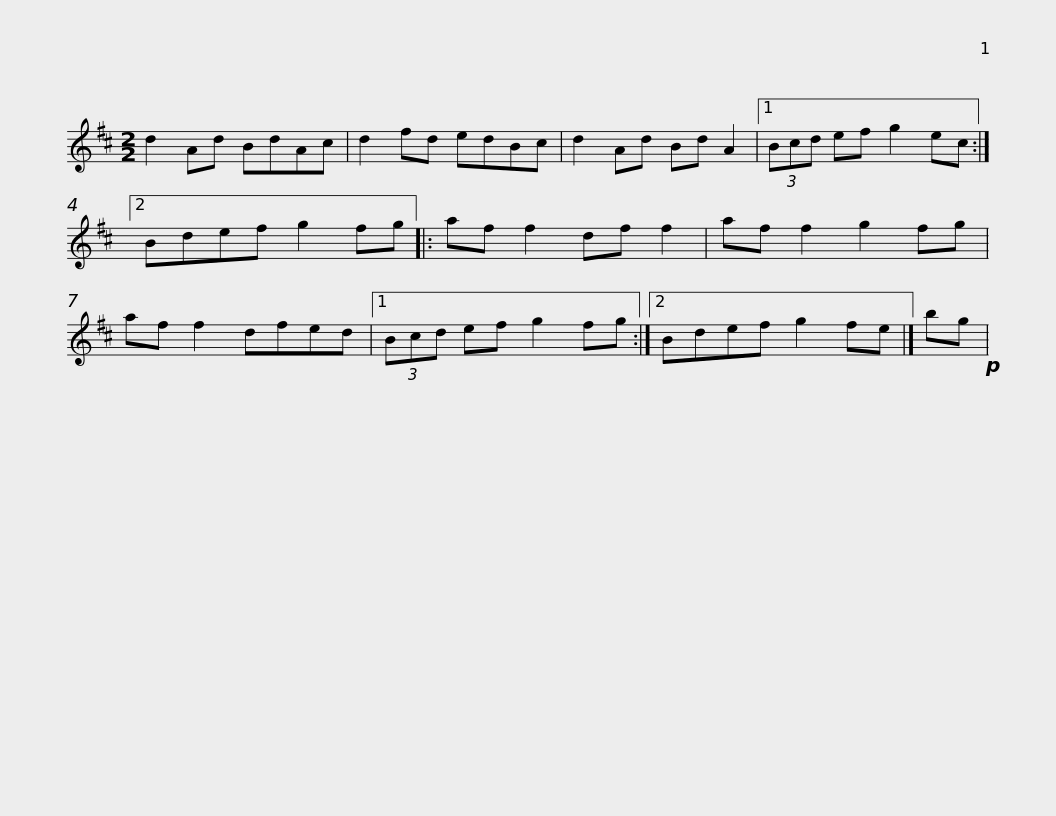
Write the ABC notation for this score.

X:1
L:1/8
M:2/2
I:linebreak $
K:D
V:1 treble
V:1
 d2 Ad BdAc | d2 fd edBc | d2 Ad Bd A2 |1 (3Bcd ef g2 ec :|2 Bdef g2 fg |: %5
 af f2 df f2 |$ af f2 g2 fg | af f2 dfed |1 (3Bcd ef g2 fg :|2 Bdef g2 fe |] %10
 bg!p! | %11
